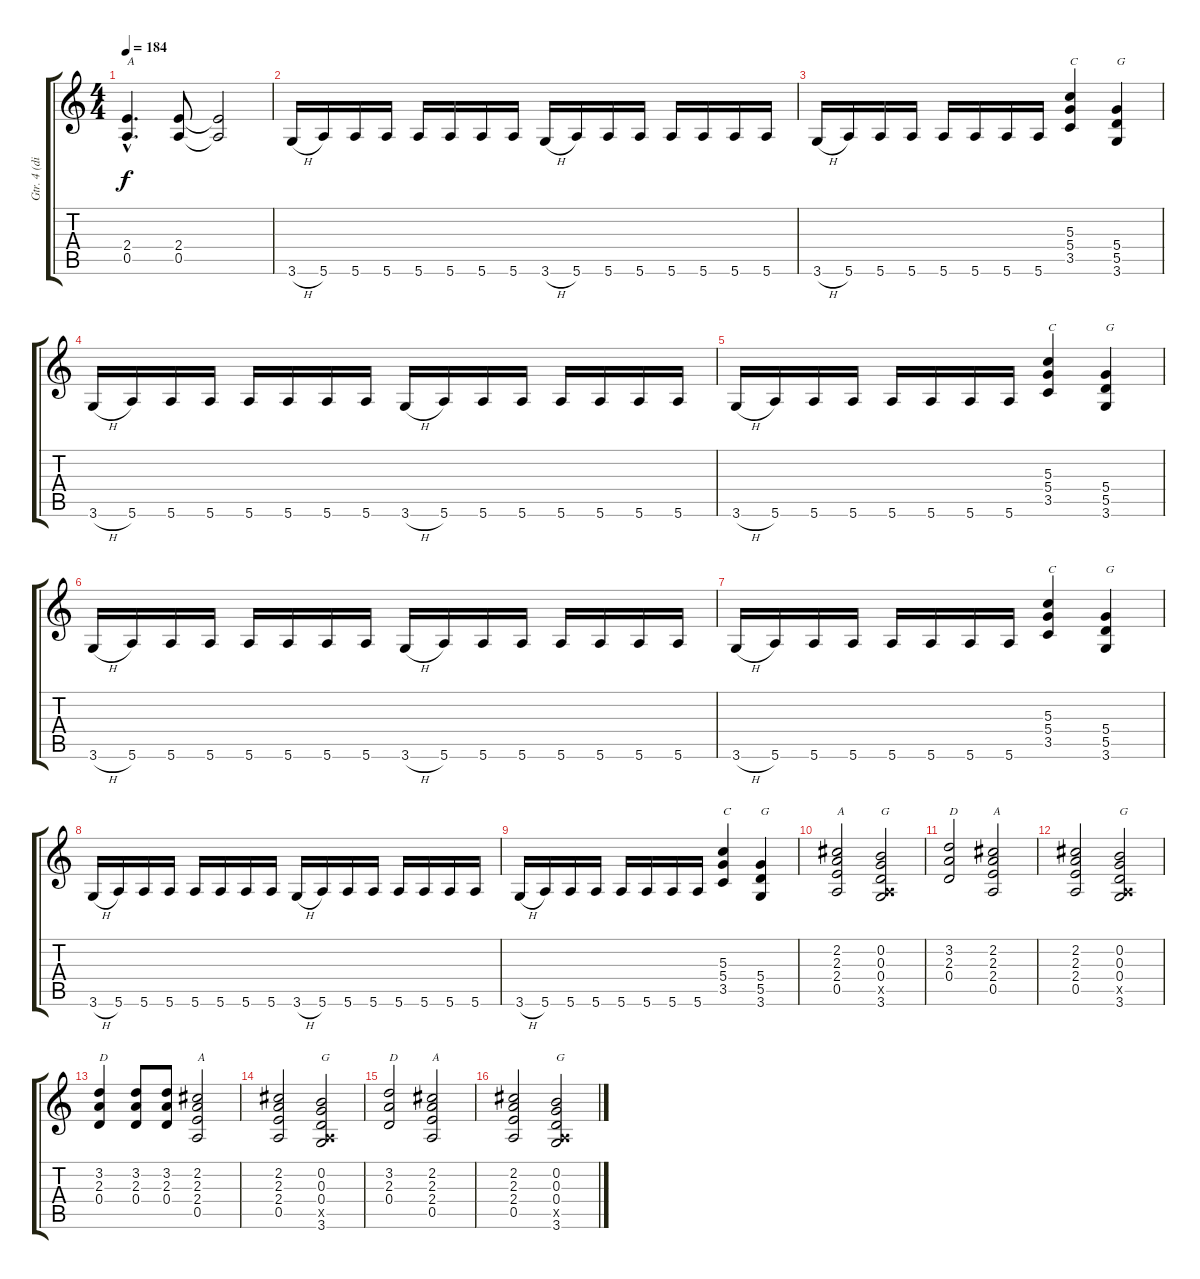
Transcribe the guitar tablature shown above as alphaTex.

\track ("Gtr. 4 (dist.)" "Gtr. 4 (di") {instrument distortionguitar}
\staff {score tabs}
\tuning (E4 B3 G3 D3 A2 E2) {hide}
\ts (4 4)
\tempo 184
\clef g2
\ks c
(2.4{hac} 0.5{hac}).4{d txt "A" dy f} (2.4 0.5).8 (2.4{t} 0.5{t}).2 |
3.6{h}.16 5.6.16 5.6.16 5.6.16 5.6.16 5.6.16 5.6.16 5.6.16 3.6{h}.16 5.6.16 5.6.16 5.6.16 5.6.16 5.6.16 5.6.16 5.6.16 |
3.6{h}.16 5.6.16 5.6.16 5.6.16 5.6.16 5.6.16 5.6.16 5.6.16 (5.3 5.4 3.5).4{txt "C"} (5.4 5.5 3.6).4{txt "G"} |
3.6{h}.16 5.6.16 5.6.16 5.6.16 5.6.16 5.6.16 5.6.16 5.6.16 3.6{h}.16 5.6.16 5.6.16 5.6.16 5.6.16 5.6.16 5.6.16 5.6.16 |
3.6{h}.16 5.6.16 5.6.16 5.6.16 5.6.16 5.6.16 5.6.16 5.6.16 (5.3 5.4 3.5).4{txt "C"} (5.4 5.5 3.6).4{txt "G"} |
3.6{h}.16 5.6.16 5.6.16 5.6.16 5.6.16 5.6.16 5.6.16 5.6.16 3.6{h}.16 5.6.16 5.6.16 5.6.16 5.6.16 5.6.16 5.6.16 5.6.16 |
3.6{h}.16 5.6.16 5.6.16 5.6.16 5.6.16 5.6.16 5.6.16 5.6.16 (5.3 5.4 3.5).4{txt "C"} (5.4 5.5 3.6).4{txt "G"} |
3.6{h}.16 5.6.16 5.6.16 5.6.16 5.6.16 5.6.16 5.6.16 5.6.16 3.6{h}.16 5.6.16 5.6.16 5.6.16 5.6.16 5.6.16 5.6.16 5.6.16 |
3.6{h}.16 5.6.16 5.6.16 5.6.16 5.6.16 5.6.16 5.6.16 5.6.16 (5.3 5.4 3.5).4{txt "C"} (5.4 5.5 3.6).4{txt "G"} |
(2.2 2.3 2.4 0.5).2{txt "A"} (0.2 0.3 0.4 0.5{x} 3.6).2{txt "G"} |
(3.2 2.3 0.4).2{txt "D"} (2.2 2.3 2.4 0.5).2{txt "A"} |
(2.2 2.3 2.4 0.5).2 (0.2 0.3 0.4 0.5{x} 3.6).2{txt "G"} |
(3.2 2.3 0.4).4{txt "D"} (3.2 2.3 0.4).8 (3.2 2.3 0.4).8 (2.2 2.3 2.4 0.5).2{txt "A"} |
(2.2 2.3 2.4 0.5).2 (0.2 0.3 0.4 0.5{x} 3.6).2{txt "G"} |
(3.2 2.3 0.4).2{txt "D"} (2.2 2.3 2.4 0.5).2{txt "A"} |
(2.2 2.3 2.4 0.5).2 (0.2 0.3 0.4 0.5{x} 3.6).2{txt "G"}
